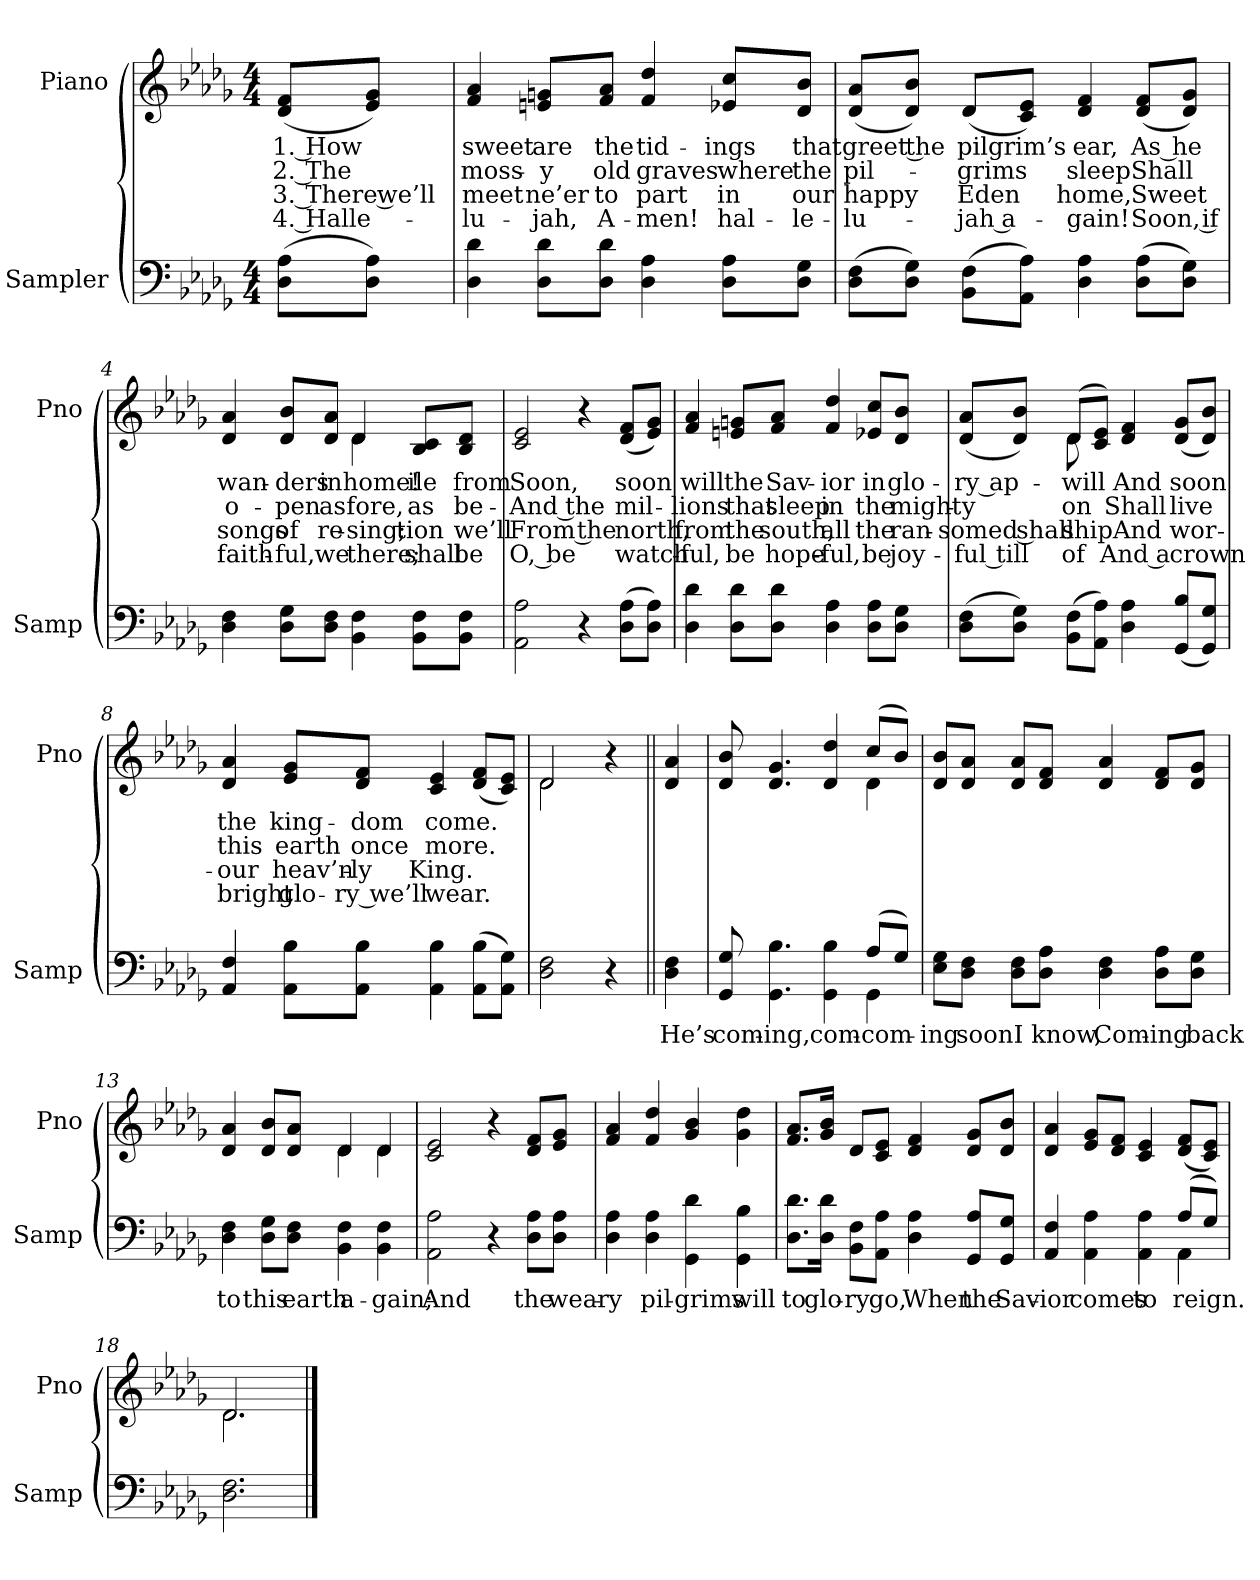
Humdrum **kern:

**kern	**text	**kern	**text	**text	**text	**text
*part2	*part2	*part1	*part1	*part1	*part1	*part1
*staff2	*staff2	*staff1	*staff1	*staff1	*staff1	*staff1
*I"Sampler	*	*I"Piano	*	*	*	*
*I'Samp	*	*I'Pno	*	*	*	*
*clefF4	*	*clefG2	*	*	*	*
*k[b-e-a-d-g-]	*	*k[b-e-a-d-g-]	*	*	*	*
*D-:	*	*D-:	*	*	*	*
*M4/4	*	*M4/4	*	*	*	*
=1	=1	=1	=1	=1	=1	=1
(8D-\ 8A-\L	.	(8d-/ 8f/L	1. How	2. The	3. There we’ll	4. Halle-
8D-\ 8A-\J)	.	8e-/ 8g-/J)	.	.	.	.
=2	=2	=2	=2	=2	=2	=2
4D- 4d-	.	4f 4a-	sweet	moss-	meet	-lu-
8D-\ 8d-\L	.	8en/ 8gn/L	are	-y	ne’er	-jah,
8D-\ 8d-\J	.	8f/ 8a-/J	the	old	to	A-
4D- 4A-	.	4f 4dd-	tid-	graves	part	-men!
8D-\ 8A-\L	.	8e-X/ 8cc/L	-ings	where	in	hal-
8D-\ 8G-\J	.	8d-/ 8b-/J	that	the	our	-le-
=3	=3	=3	=3	=3	=3	=3
(8D-\ 8F\L	.	(8d-/ 8a-/L	greet the	pil-	happy	-lu-
8D-\ 8G-\J)	.	8d-/ 8b-/J)	.	.	.	.
(8BB-\ 8F\L	.	(8d-/L	pilgrim’s	-grims	Eden	-jah a-
8AA-\ 8A-\J)	.	8c/ 8e-/J)	.	.	.	.
4D- 4A-	.	4d- 4f	ear,	sleep	home,	-gain!
(8D-\ 8A-\L	.	(8d-/ 8f/L	As he	Shall	Sweet	Soon, if
8D-\ 8G-\J)	.	8d-/ 8g-/J)	.	.	.	.
=4	=4	=4	=4	=4	=4	=4
*	*	*^	*	*	*	*
4D- 4F	.	4d- 4a-	2ryy	wan-	o-	songs	faith-
8D-\ 8G-\L	.	8d-/ 8b-/L	.	-ders	-pen	of	-ful,
8D-\ 8F\J	.	8d-/ 8a-/J	.	in	as	re-	we
4BB- 4F	.	4d-/	4d-	home!	-fore,	sing;	there;
8BB-\ 8F\L	.	8B-/ 8c/L	4ryy	-ile	as	-tion	shall
8BB-\ 8F\J	.	8B-/ 8d-/J	.	from	be-	we’ll	be
*	*	*v	*v	*	*	*	*
=5	=5	=5	=5	=5	=5	=5
2AA- 2A-	.	2c 2e-	Soon,	And the	From the	O, be
4r	.	4r	.	.	.	.
(8D-\ 8A-\L	.	(8d-/ 8f/L	soon	mil-	north,	watch-
8D-\ 8A-\J)	.	8e-/ 8g-/J)	.	.	.	.
=6	=6	=6	=6	=6	=6	=6
4D- 4d-	.	4f 4a-	will	-lions	from	-ful,
8D-\ 8d-\L	.	8en/ 8gn/L	the	that	the	be
8D-\ 8d-\J	.	8f/ 8a-/J	Sav-	sleep	south,	hope-
4D- 4A-	.	4f 4dd-	-ior	in	all	-ful,
8D-\ 8A-\L	.	8e-X/ 8cc/L	in	the	the	be
8D-\ 8G-\J	.	8d-/ 8b-/J	glo-	might-	ran-	joy-
=7	=7	=7	=7	=7	=7	=7
*	*	*^	*	*	*	*
(8D-\ 8F\L	.	(8d-/ 8a-/L	4ryy	-ry ap-	-y	-somed shall	-ful till
8D-\ 8G-\J)	.	8d-/ 8b-/J)	.	.	.	.	.
(8BB-\ 8F\L	.	(8d-/L	8d-	will	on	-ship	of
8AA-\ 8A-\J)	.	8c/ 8e-/J)	2ryy	.	.	.	.
4D- 4A-	.	4d- 4f	.	And	Shall	And	And a
(8GG-/ 8B-/L	.	(8d-/ 8g-/L	.	soon	live	wor-	crown
8GG-/ 8G-/J)	.	8d-/ 8b-/J)	8ryy	.	.	.	.
*	*	*v	*v	*	*	*	*
=8	=8	=8	=8	=8	=8	=8
4AA- 4F	.	4d- 4a-	the	this	our	bright
8AA-\ 8B-\L	.	8e-/ 8g-/L	king-	earth	heav’n-	glo-
8AA-\ 8B-\J	.	8d-/ 8f/J	-dom	once	-ly	-ry we’ll
4AA- 4B-	.	4c 4e-	come.	more.	King.	wear.
(8AA-\ 8B-\L	.	(8d-/ 8f/L	.	.	.	.
8AA-\ 8G-\J)	.	8c/ 8e-/J)	.	.	.	.
=9	=9	=9	=9	=9	=9	=9
*	*	*^	*	*	*	*
2D- 2F	.	2d-/	2d-	.	.	.	.
4r	.	4r	4ryy	.	.	.	.
=10||	=10||	=10||	=10||	=10||	=10||	=10||	=10||
!	!	!LO:TX:t=Refrain	!	!	!	!	!
*	*	*v	*v	*	*	*	*
4D- 4F	He’s	4d- 4a-	.	.	.	.
=11	=11	=11	=11	=11	=11	=11
*^	*	*^	*	*	*	*
8GG- 8G-	2.ryy	com-	8d- 8b-	2.ryy	.	.	.	.
4.GG- 4.B-	.	-ing,	4.d- 4.g-	.	.	.	.	.
4GG- 4B-	.	com-	4d- 4dd-	.	.	.	.	.
(8A-/L	4GG-	com-	(8cc/L	4d-	.	.	.	.
8G-/J)	.	.	8b-/J)	.	.	.	.	.
*v	*v	*	*	*	*	*	*	*
*	*	*v	*v	*	*	*	*
=12	=12	=12	=12	=12	=12	=12
8E-\ 8G-\L	-ing	8d-/ 8b-/L	.	.	.	.
8D-\ 8F\J	soon	8d-/ 8a-/J	.	.	.	.
8D-\ 8F\L	I	8d-/ 8a-/L	.	.	.	.
8D-\ 8A-\J	know,	8d-/ 8f/J	.	.	.	.
4D- 4F	Com-	4d- 4a-	.	.	.	.
8D-\ 8A-\L	-ing	8d-/ 8f/L	.	.	.	.
8D-\ 8G-\J	back	8d-/ 8g-/J	.	.	.	.
=13	=13	=13	=13	=13	=13	=13
*	*	*^	*	*	*	*
4D- 4F	to	4d- 4a-	2ryy	.	.	.	.
8D-\ 8G-\L	this	8d-/ 8b-/L	.	.	.	.	.
8D-\ 8F\J	earth	8d-/ 8a-/J	.	.	.	.	.
4BB- 4F	a-	4d-/	4d-	.	.	.	.
4BB- 4F	-gain;	4d-/	4d-	.	.	.	.
*	*	*v	*v	*	*	*	*
=14	=14	=14	=14	=14	=14	=14
2AA- 2A-	And	2c 2e-	.	.	.	.
4r	.	4r	.	.	.	.
8D-\ 8A-\L	the	8d-/ 8f/L	.	.	.	.
8D-\ 8A-\J	wear-	8e-/ 8g-/J	.	.	.	.
=15	=15	=15	=15	=15	=15	=15
4D- 4A-	-y	4f 4a-	.	.	.	.
4D- 4A-	pil-	4f 4dd-	.	.	.	.
4GG- 4d-	-grims	4g- 4b-	.	.	.	.
4GG- 4B-	will	4g- 4dd-	.	.	.	.
=16	=16	=16	=16	=16	=16	=16
8.D-\ 8.d-\L	to	8.f/ 8.a-/L	.	.	.	.
16D-\ 16d-\Jk	glo-	16g-/ 16b-/Jk	.	.	.	.
8BB-\ 8F\L	-ry	8d-/L	.	.	.	.
8AA-\ 8A-\J	go,	8c/ 8e-/J	.	.	.	.
4D- 4A-	When	4d- 4f	.	.	.	.
8GG-/ 8A-/L	the	8d-/ 8g-/L	.	.	.	.
8GG-/ 8G-/J	Sav-	8d-/ 8b-/J	.	.	.	.
=17	=17	=17	=17	=17	=17	=17
*^	*	*	*	*	*	*
4AA- 4F	2.ryy	-ior	4d- 4a-	.	.	.	.
4AA- 4A-	.	comes	8e-/ 8g-/L	.	.	.	.
.	.	.	8d-/ 8f/J	.	.	.	.
4AA- 4A-	.	to	4c 4e-	.	.	.	.
(8A-/L	4AA-	reign.	(8d-/ 8f/L	.	.	.	.
8G-/J)	.	.	8c/ 8e-/J)	.	.	.	.
*v	*v	*	*	*	*	*	*
=18	=18	=18	=18	=18	=18	=18
*	*	*^	*	*	*	*
2.D- 2.F	.	2.d-/	2.d-	.	.	.	.
*	*	*v	*v	*	*	*	*
==	==	==	==	==	==	==
*-	*-	*-	*-	*-	*-	*-
